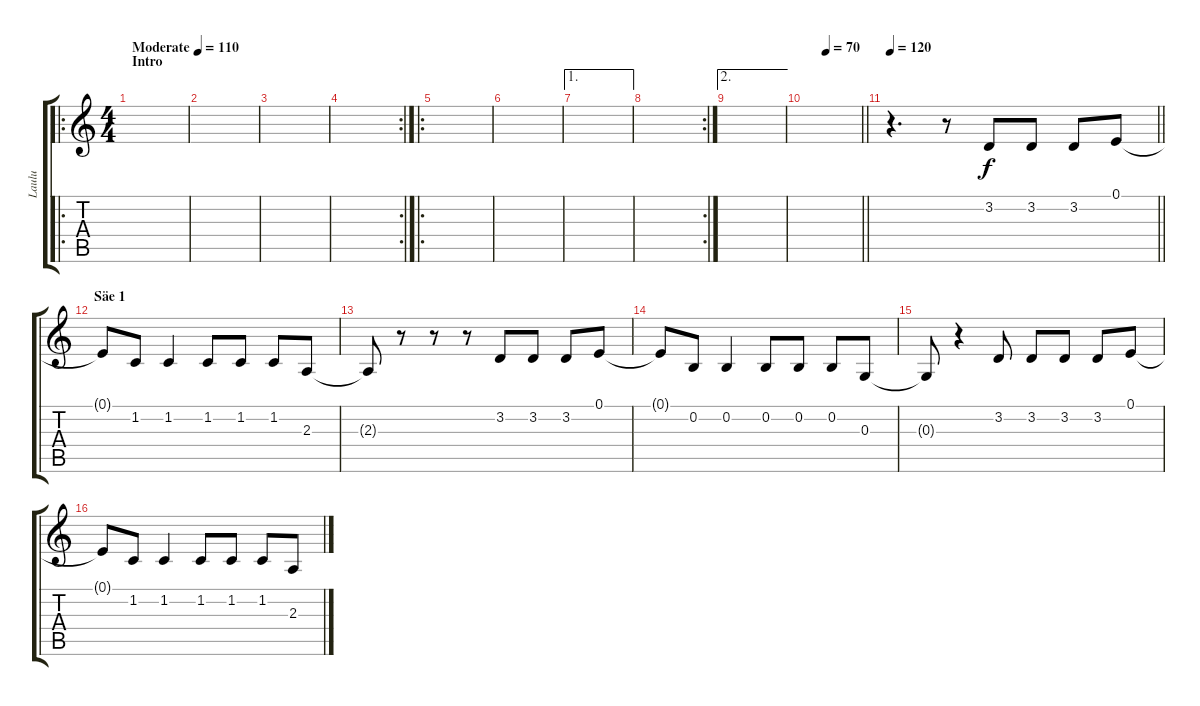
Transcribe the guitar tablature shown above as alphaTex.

\track ("Laulu" "Laulu") {instrument lead6voice}
\staff {score tabs}
\tuning (E4 B3 G3 D3 A2 E2) {hide}
\ro
\ts (4 4)
\section ("" "Intro")
\tempo (110 "Moderate")
\clef g2
\ks c
|
|
|
\rc 2
|
\ro
|
|
\ae 1
|
\rc 2
|
\ae 2
|
\tempo (70 0.375)
\barLineRight lightlight
|
\tempo 120
\barLineRight lightlight
r.4{d} r.8 3.2.8 3.2.8 3.2.8 0.1.8 |
\section ("" "Säe 1")
0.1{t}.8 1.2.8 1.2.4 1.2.8 1.2.8 1.2.8 2.3.8 |
2.3{t}.8 r.8 r.8 r.8 3.2.8 3.2.8 3.2.8 0.1.8 |
0.1{t}.8 0.2.8 0.2.4 0.2.8 0.2.8 0.2.8 0.3.8 |
0.3{t}.8 r.4 3.2.8 3.2.8 3.2.8 3.2.8 0.1.8 |
0.1{t}.8 1.2.8 1.2.4 1.2.8 1.2.8 1.2.8 2.3.8
